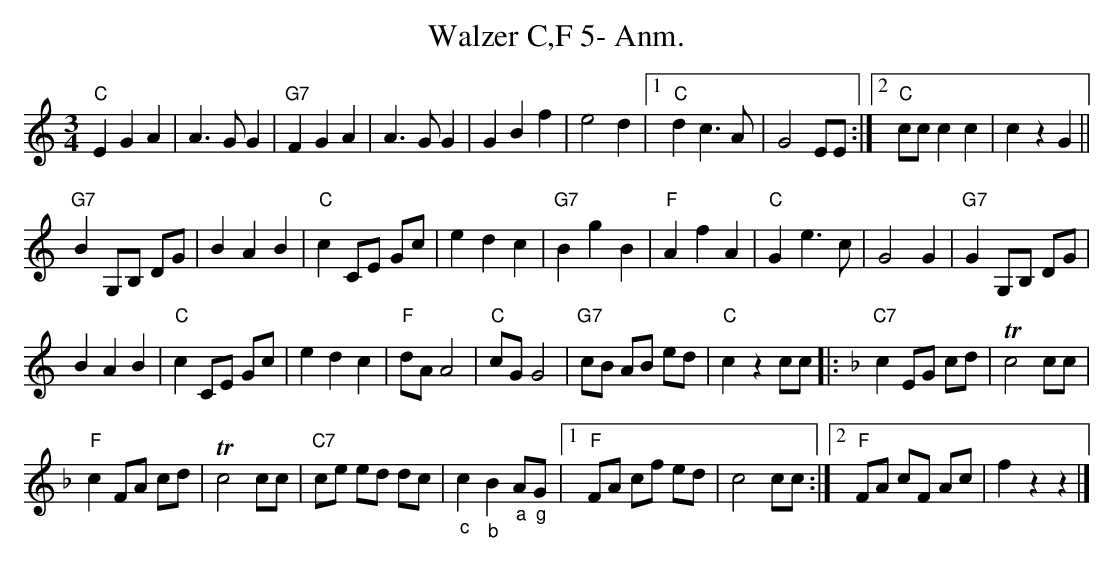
X:1
T:Walzer C,F 5- Anm.
M:3/4
L:1/4
K:Cmaj
"C"EGA | A>G G | "G7"FGA | A>G G | GBf | e2d |1 "C"dc>A | G2 E/2E/2 :|2 "C"c/2c/2 cc | czG ||
"G7"B G,/2B,/2 D/2G/2 | BAB | "C"c C/2E/2 G/2c/2 | edc | "G7"BgB | "F"AfA | "C"Ge>c | G2G | "G7"G G,/2B,/2 D/2G/2 |
BAB | "C"c C/2E/2 G/2c/2 | edc | "F"d/2A/2 A2 | "C"c/2G/2 G2 | "G7"c/2B/2 A/2B/2 e/2d/2 | "C"c z c/2c/2 |: [K:Fmaj] "C7"c E/2G/2 c/2d/2 | Tc2 c/2c/2 |
"F"c F/2A/2 c/2d/2 | Tc2 c/2c/2 | [L:1/8] "C7"ce ed dc | "_c"c2 "_b"B2 "_a"A"_g"G |1 "F"FA cf ed | c4 cc :|2 "F"FA cF Ac | f2 z2z2 |]
